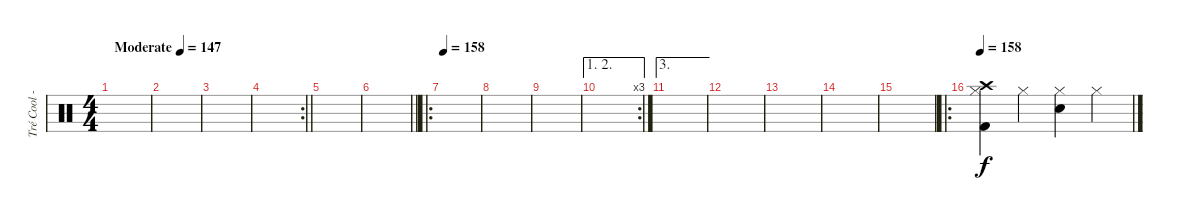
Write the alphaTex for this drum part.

\track ("Tré Cool - Drums" "Tré Cool -") {instrument percussion}
\staff {score}
\articulation defaults
\ts (4 4)
\tempo (147 "Moderate")
\clef neutral
\ks c
|
|
|
\rc 2
\barLineRight lightlight
|
|
\barLineRight lightlight
|
\ro
\tempo 158
|
|
|
\ae (1 2)
\rc 3
|
\ae 3
|
|
|
|
|
\ro
\tempo 158
("Crash high (hit)" "Kick (hit) 2" "Hi-Hat (closed)").4 "Hi-Hat (closed)".4 ("Snare (hit) 2" "Hi-Hat (closed)").4 "Hi-Hat (closed)".4
